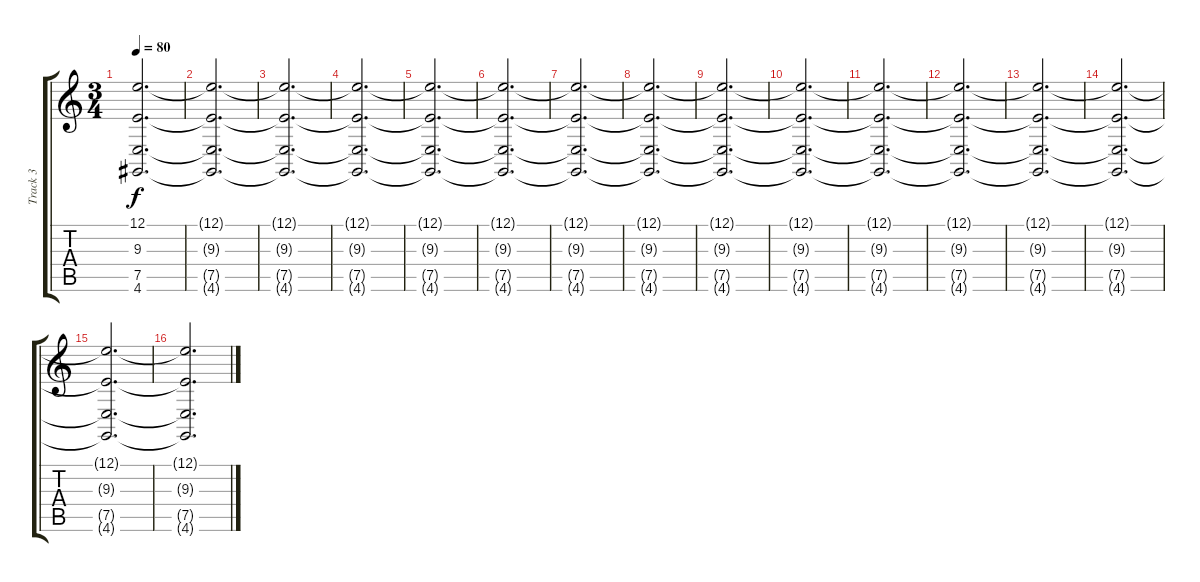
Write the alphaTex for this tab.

\track ("Track 3" "Track 3") {instrument stringensemble1}
\staff {score tabs}
\tuning (E4 B3 G3 D3 A2 E2) {hide}
\ts (3 4)
\tempo 80
\clef g2
\ks c
(12.1{t} 9.3{t} 7.5{t} 4.6{t}).2{d dy f} |
(12.1{t} 9.3{t} 7.5{t} 4.6{t}).2{d} |
(12.1{t} 9.3{t} 7.5{t} 4.6{t}).2{d} |
(12.1{t} 9.3{t} 7.5{t} 4.6{t}).2{d} |
(12.1{t} 9.3{t} 7.5{t} 4.6{t}).2{d} |
(12.1{t} 9.3{t} 7.5{t} 4.6{t}).2{d} |
(12.1{t} 9.3{t} 7.5{t} 4.6{t}).2{d} |
(12.1{t} 9.3{t} 7.5{t} 4.6{t}).2{d} |
(12.1{t} 9.3{t} 7.5{t} 4.6{t}).2{d} |
(12.1{t} 9.3{t} 7.5{t} 4.6{t}).2{d} |
(12.1{t} 9.3{t} 7.5{t} 4.6{t}).2{d} |
(12.1{t} 9.3{t} 7.5{t} 4.6{t}).2{d} |
(12.1{t} 9.3{t} 7.5{t} 4.6{t}).2{d} |
(12.1{t} 9.3{t} 7.5{t} 4.6{t}).2{d} |
(12.1{t} 9.3{t} 7.5{t} 4.6{t}).2{d} |
(12.1{t} 9.3{t} 7.5{t} 4.6{t}).2{d}
